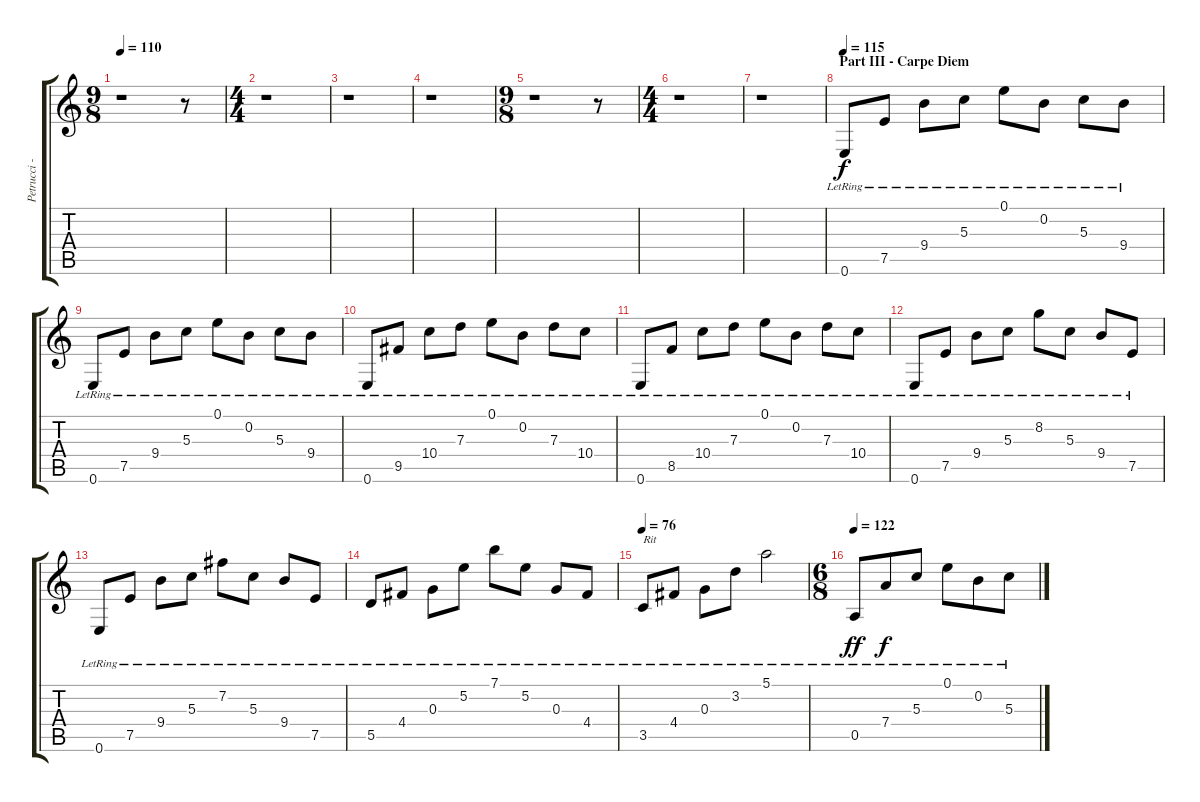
\track ("Petrucci - Acoustic 6st." "Petrucci -") {instrument acousticguitarsteel}
\staff {score tabs}
\tuning (E4 B3 G3 D3 A2 E2) {hide}
\ts (9 8)
\tempo 110
\clef g2
\ks c
r.1{dy f} r.8 |
\ts (4 4)
r.1 |
r.1 |
r.1 |
\ts (9 8)
r.1 r.8 |
\ts (4 4)
r.1 |
r.1 |
\section ("" "Part III - Carpe Diem")
\tempo 115
0.6{lr}.8{instrument acousticguitarnylon} 7.5{lr}.8 9.4{lr}.8 5.3{lr}.8 0.1{lr}.8 0.2{lr}.8 5.3{lr}.8 9.4{lr}.8 |
0.6{lr}.8 7.5{lr}.8 9.4{lr}.8 5.3{lr}.8 0.1{lr}.8 0.2{lr}.8 5.3{lr}.8 9.4{lr}.8 |
0.6{lr}.8 9.5{lr}.8 10.4{lr}.8 7.3{lr}.8 0.1{lr}.8 0.2{lr}.8 7.3{lr}.8 10.4{lr}.8 |
0.6{lr}.8 8.5{lr}.8 10.4{lr}.8 7.3{lr}.8 0.1{lr}.8 0.2{lr}.8 7.3{lr}.8 10.4{lr}.8 |
0.6{lr}.8 7.5{lr}.8 9.4{lr}.8 5.3{lr}.8 8.2{lr}.8 5.3{lr}.8 9.4{lr}.8 7.5{lr}.8 |
0.6{lr}.8 7.5{lr}.8 9.4{lr}.8 5.3{lr}.8 7.2{lr}.8 5.3{lr}.8 9.4{lr}.8 7.5{lr}.8 |
5.5{lr}.8 4.4{lr}.8 0.3{lr}.8 5.2{lr}.8 7.1{lr}.8 5.2{lr}.8 0.3{lr}.8 4.4{lr}.8 |
\tempo 76
3.5{lr}.8{txt "Rit"} 4.4{lr}.8 0.3{lr}.8 3.2{lr}.8 5.1{lr}.2 |
\ts (6 8)
\tempo 122
0.5{lr}.8{dy ff} 7.4{lr}.8{dy f} 5.3{lr}.8 0.1{lr}.8 0.2{lr}.8 5.3{lr}.8
